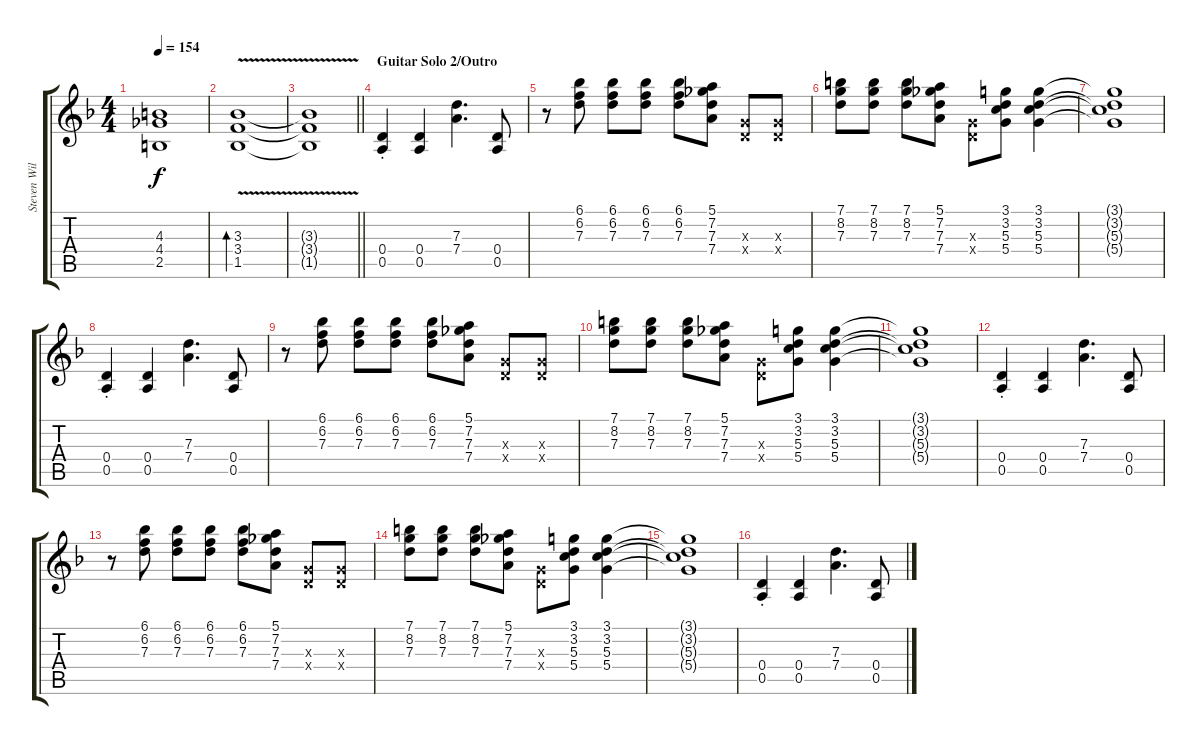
\track ("Steven Wilson Clean Slide/Rhythm Guitar" "Steven Wil") {instrument electricguitarjazz}
\staff {score tabs}
\tuning (E4 B3 G3 D3 A2 E2) {hide}
\ts (4 4)
\tempo 154
\clef g2
\ks dminor
(4.3{t} 4.4{t} 2.5{t}).1{dy f} |
(3.3{v} 3.4{v} 1.5{v}).1{bd 240} |
\barLineRight lightlight
(3.3{t} 3.4{t} 1.5{t}).1 |
\section ("" "Guitar Solo 2/Outro")
(0.4{st} 0.5{st}).4{volume 13 balance 16 instrument distortionguitar} (0.4 0.5).4 (7.3 7.4).4{d} (0.4 0.5).8 |
r.8 (6.1 6.2 7.3).8 (6.1 6.2 7.3).8 (6.1 6.2 7.3).8 (6.1 6.2 7.3).8 (5.1 7.2 7.3 7.4).8 (0.3{x} 0.4{x}).8 (0.3{x} 0.4{x}).8 |
(7.1 8.2 7.3).8 (7.1 8.2 7.3).8 (7.1 8.2 7.3).8 (5.1 7.2 7.3 7.4).8 (0.3{x} 0.4{x}).8 (3.1 3.2 5.3 5.4).8 (3.1 3.2 5.3 5.4).4 |
(3.1{t} 3.2{t} 5.3{t} 5.4{t}).1 |
(0.4{st} 0.5{st}).4 (0.4 0.5).4 (7.3 7.4).4{d} (0.4 0.5).8 |
r.8 (6.1 6.2 7.3).8 (6.1 6.2 7.3).8 (6.1 6.2 7.3).8 (6.1 6.2 7.3).8 (5.1 7.2 7.3 7.4).8 (0.3{x} 0.4{x}).8 (0.3{x} 0.4{x}).8 |
(7.1 8.2 7.3).8 (7.1 8.2 7.3).8 (7.1 8.2 7.3).8 (5.1 7.2 7.3 7.4).8 (0.3{x} 0.4{x}).8 (3.1 3.2 5.3 5.4).8 (3.1 3.2 5.3 5.4).4 |
(3.1{t} 3.2{t} 5.3{t} 5.4{t}).1 |
(0.4{st} 0.5{st}).4 (0.4 0.5).4 (7.3 7.4).4{d} (0.4 0.5).8 |
r.8 (6.1 6.2 7.3).8 (6.1 6.2 7.3).8 (6.1 6.2 7.3).8 (6.1 6.2 7.3).8 (5.1 7.2 7.3 7.4).8 (0.3{x} 0.4{x}).8 (0.3{x} 0.4{x}).8 |
(7.1 8.2 7.3).8 (7.1 8.2 7.3).8 (7.1 8.2 7.3).8 (5.1 7.2 7.3 7.4).8 (0.3{x} 0.4{x}).8 (3.1 3.2 5.3 5.4).8 (3.1 3.2 5.3 5.4).4 |
(3.1{t} 3.2{t} 5.3{t} 5.4{t}).1 |
(0.4{st} 0.5{st}).4 (0.4 0.5).4 (7.3 7.4).4{d} (0.4 0.5).8
